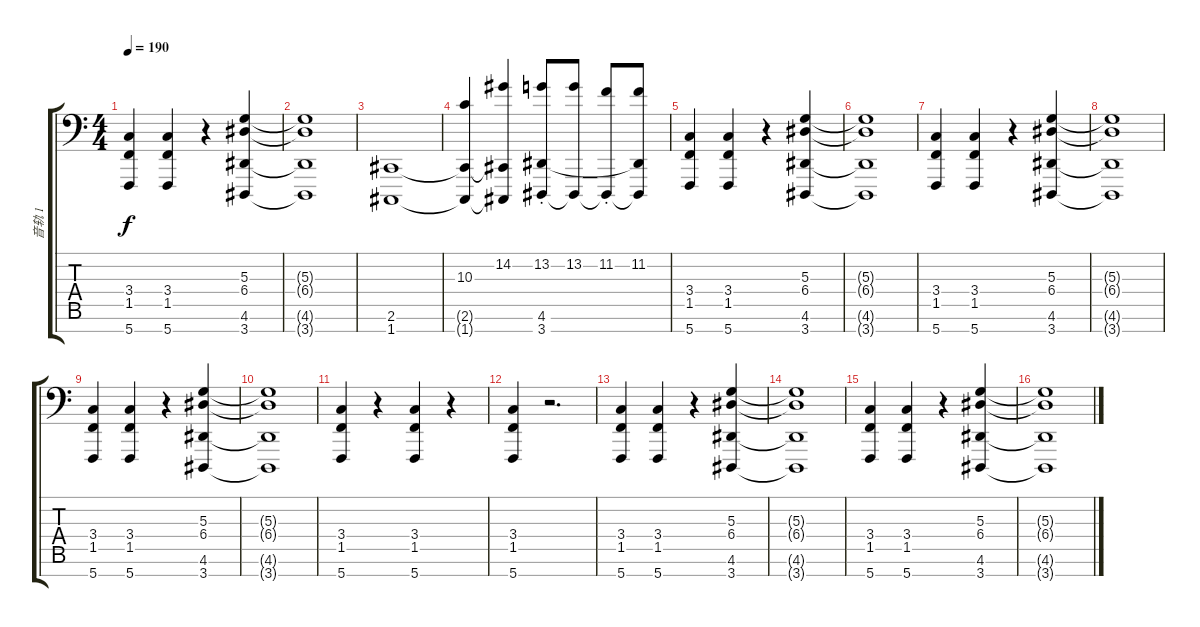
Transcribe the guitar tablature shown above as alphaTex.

\track ("音轨 1" "音轨 1") {instrument lead2sawtooth}
\staff {score tabs}
\tuning (B3 Gb3 D3 A2 E2 B1 C1) {hide}
\ts (4 4)
\tempo 190
\clef f4
\ks c
(3.4 1.5 5.7).4{dy f} (3.4 1.5 5.7).4 r.4 (5.3 6.4 4.6 3.7).4 |
(5.3{t} 6.4{t} 4.6{t} 3.7{t}).1 |
(2.6 1.7).1 |
(10.3 2.6{t} 1.7{t}).4 (14.2 2.6{t} 1.7{t}).4 (13.2{st} 4.6 3.7).8 (13.2 3.7{t}).8 (11.2{st} 3.7{t}).8 (11.2 4.6{t} 3.7{t}).8 |
(3.4 1.5 5.7).4 (3.4 1.5 5.7).4 r.4 (5.3 6.4 4.6 3.7).4 |
(5.3{t} 6.4{t} 4.6{t} 3.7{t}).1 |
(3.4 1.5 5.7).4 (3.4 1.5 5.7).4 r.4 (5.3 6.4 4.6 3.7).4 |
(5.3{t} 6.4{t} 4.6{t} 3.7{t}).1 |
(3.4 1.5 5.7).4 (3.4 1.5 5.7).4 r.4 (5.3 6.4 4.6 3.7).4 |
(5.3{t} 6.4{t} 4.6{t} 3.7{t}).1 |
(3.4 1.5 5.7).4 r.4 (3.4 1.5 5.7).4 r.4 |
(3.4 1.5 5.7).4 r.2{d} |
(3.4 1.5 5.7).4 (3.4 1.5 5.7).4 r.4 (5.3 6.4 4.6 3.7).4 |
(5.3{t} 6.4{t} 4.6{t} 3.7{t}).1 |
(3.4 1.5 5.7).4 (3.4 1.5 5.7).4 r.4 (5.3 6.4 4.6 3.7).4 |
(5.3{t} 6.4{t} 4.6{t} 3.7{t}).1
